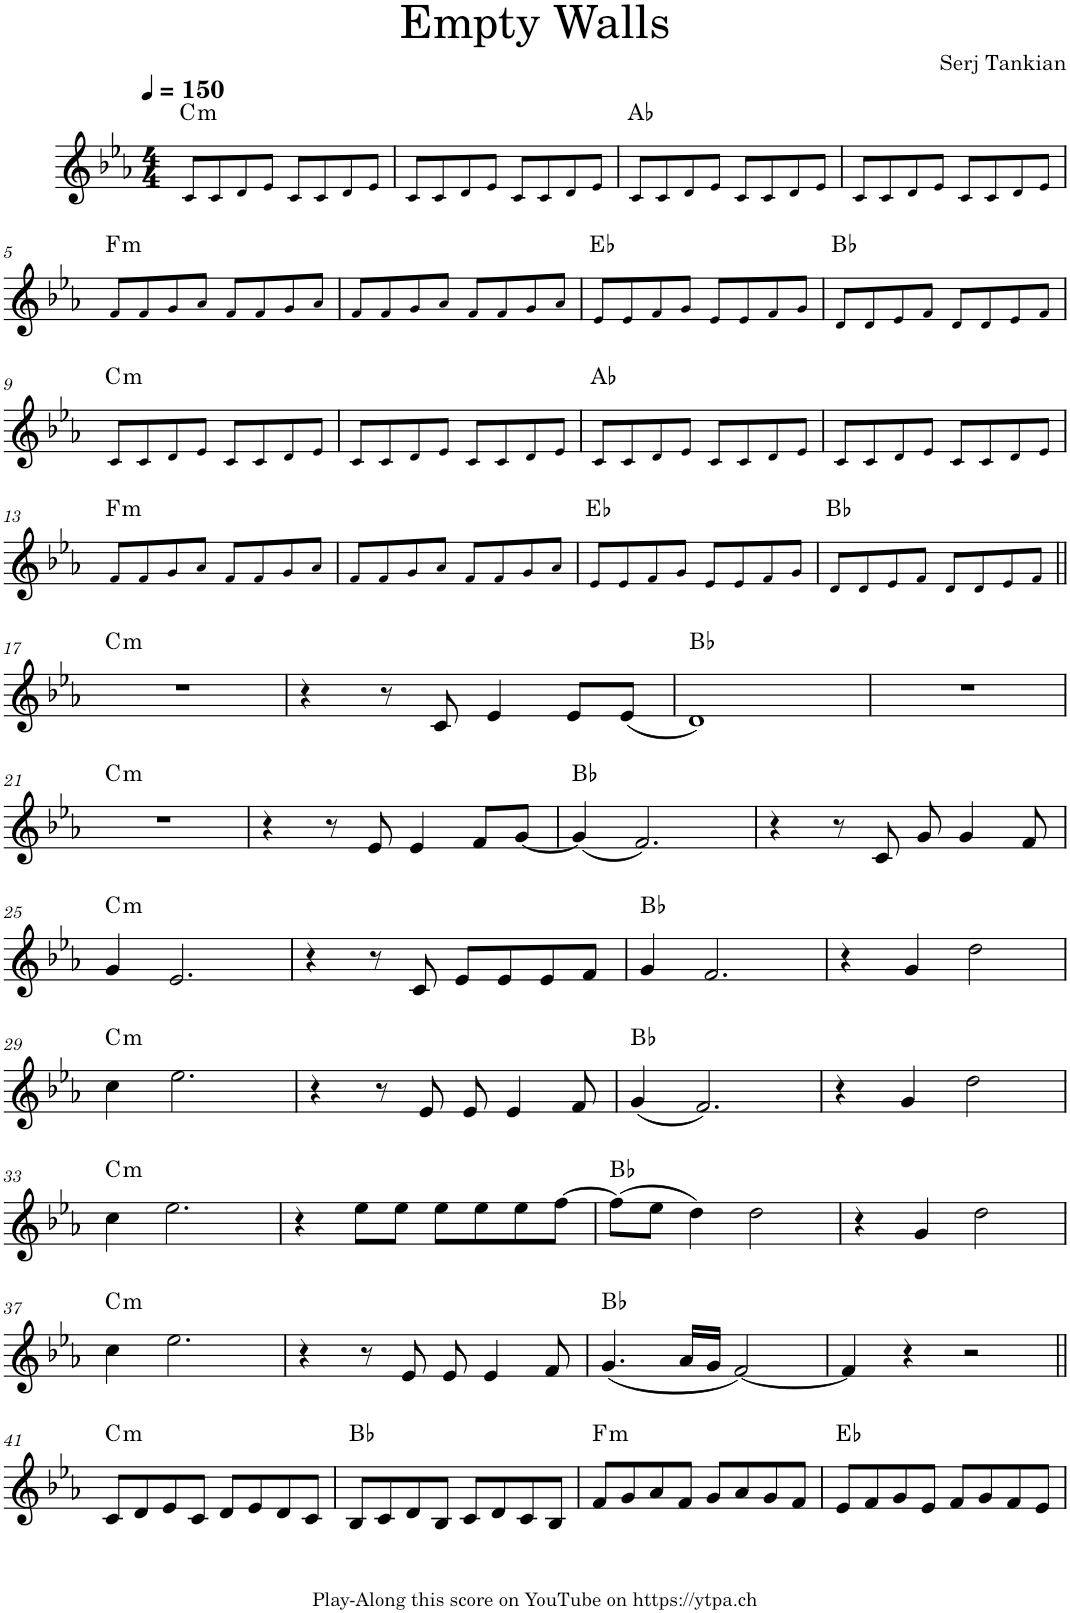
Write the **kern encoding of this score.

**kern	**harte
*part1	*part1
*staff1	*
*I"Piano	*
*I'Pno.	*
*clefG2	*
*k[b-e-a-]	*
*M4/4	*
*MM150	*
=1	=1
!	!LO:H:kt=m
8c!/L	C:min
8c!/	.
8d!/	.
8e-!/J	.
8c!/L	.
8c!/	.
8d!/	.
8e-!/J	.
=2	=2
8c!/L	.
8c!/	.
8d!/	.
8e-!/J	.
8c!/L	.
8c!/	.
8d!/	.
8e-!/J	.
=3	=3
8c!/L	Ab:maj
8c!/	.
8d!/	.
8e-!/J	.
8c!/L	.
8c!/	.
8d!/	.
8e-!/J	.
=4	=4
8c!/L	.
8c!/	.
8d!/	.
8e-!/J	.
8c!/L	.
8c!/	.
8d!/	.
8e-!/J	.
!!LO:LB:g=z
=5	=5
!	!LO:H:kt=m
8f!/L	F:min
8f!/	.
8g!/	.
8a-!/J	.
8f!/L	.
8f!/	.
8g!/	.
8a-!/J	.
=6	=6
8f!/L	.
8f!/	.
8g!/	.
8a-!/J	.
8f!/L	.
8f!/	.
8g!/	.
8a-!/J	.
=7	=7
8e-!/L	Eb:maj
8e-!/	.
8f!/	.
8g!/J	.
8e-!/L	.
8e-!/	.
8f!/	.
8g!/J	.
=8	=8
8d!/L	Bb:maj
8d!/	.
8e-!/	.
8f!/J	.
8d!/L	.
8d!/	.
8e-!/	.
8f!/J	.
!!LO:LB:g=z
=9	=9
!	!LO:H:kt=m
8c!/L	C:min
8c!/	.
8d!/	.
8e-!/J	.
8c!/L	.
8c!/	.
8d!/	.
8e-!/J	.
=10	=10
8c!/L	.
8c!/	.
8d!/	.
8e-!/J	.
8c!/L	.
8c!/	.
8d!/	.
8e-!/J	.
=11	=11
8c!/L	Ab:maj
8c!/	.
8d!/	.
8e-!/J	.
8c!/L	.
8c!/	.
8d!/	.
8e-!/J	.
=12	=12
8c!/L	.
8c!/	.
8d!/	.
8e-!/J	.
8c!/L	.
8c!/	.
8d!/	.
8e-!/J	.
!!LO:LB:g=z
=13	=13
!	!LO:H:kt=m
8f!/L	F:min
8f!/	.
8g!/	.
8a-!/J	.
8f!/L	.
8f!/	.
8g!/	.
8a-!/J	.
=14	=14
8f!/L	.
8f!/	.
8g!/	.
8a-!/J	.
8f!/L	.
8f!/	.
8g!/	.
8a-!/J	.
=15	=15
8e-!/L	Eb:maj
8e-!/	.
8f!/	.
8g!/J	.
8e-!/L	.
8e-!/	.
8f!/	.
8g!/J	.
=16	=16
8d!/L	Bb:maj
8d!/	.
8e-!/	.
8f!/J	.
8d!/L	.
8d!/	.
8e-!/	.
8f!/J	.
!!LO:LB:g=z
=17||	=17||
!	!LO:H:kt=m
1r	C:min
=18	=18
4r	.
8r	.
8c/	.
4e-/	.
8e-/L	.
(8e-/J	.
=19	=19
1d)	Bb:maj
=20	=20
1r	.
!!LO:LB:g=z
=21	=21
!	!LO:H:kt=m
1r	C:min
=22	=22
4r	.
8r	.
8e-/	.
4e-/	.
8f/L	.
[8g/J	.
=23	=23
(4g/]	Bb:maj
2.f/)	.
=24	=24
4r	.
8r	.
8c/	.
8g/	.
4g/	.
8f/	.
!!LO:LB:g=z
=25	=25
!	!LO:H:kt=m
4g/	C:min
2.e-/	.
=26	=26
4r	.
8r	.
8c/	.
8e-/L	.
8e-/	.
8e-/	.
8f/J	.
=27	=27
4g/	Bb:maj
2.f/	.
=28	=28
4r	.
4g/	.
2dd\	.
!!LO:LB:g=z
=29	=29
!	!LO:H:kt=m
4cc\	C:min
2.ee-\	.
=30	=30
4r	.
8r	.
8e-/	.
8e-/	.
4e-/	.
8f/	.
=31	=31
(4g/	Bb:maj
2.f/)	.
=32	=32
4r	.
4g/	.
2dd\	.
!!LO:LB:g=z
=33	=33
!	!LO:H:kt=m
4cc\	C:min
2.ee-\	.
=34	=34
4r	.
8ee-\L	.
8ee-\J	.
8ee-\L	.
8ee-\	.
8ee-\	.
[8ff\J	.
=35	=35
(8ff\L]	Bb:maj
8ee-\J	.
4dd\)	.
2dd\	.
=36	=36
4r	.
4g/	.
2dd\	.
!!LO:LB:g=z
=37	=37
!	!LO:H:kt=m
4cc\	C:min
2.ee-\	.
=38	=38
4r	.
8r	.
8e-/	.
8e-/	.
4e-/	.
8f/	.
=39	=39
(4.g/	Bb:maj
16a-/LL	.
16g/JJ	.
[2f/)	.
=40	=40
4f/]	.
4r	.
2r	.
!!LO:LB:g=z
=41||	=41||
!	!LO:H:kt=m
8c/L	C:min
8d/	.
8e-/	.
8c/J	.
8d/L	.
8e-/	.
8d/	.
8c/J	.
=42	=42
8B-/L	Bb:maj
8c/	.
8d/	.
8B-/J	.
8c/L	.
8d/	.
8c/	.
8B-/J	.
=43	=43
!	!LO:H:kt=m
8f/L	F:min
8g/	.
8a-/	.
8f/J	.
8g/L	.
8a-/	.
8g/	.
8f/J	.
=44	=44
8e-/L	Eb:maj
8f/	.
8g/	.
8e-/J	.
8f/L	.
8g/	.
8f/	.
8e-/J	.
=	=
*-	*-
